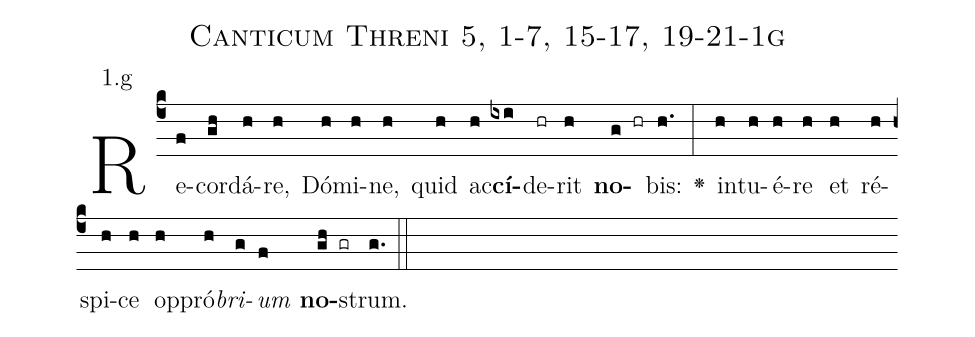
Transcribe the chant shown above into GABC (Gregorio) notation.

name: Canticum Threni 5, 1-7, 15-17, 19-21-1g;
annotation: 1.g;
%%
(c4)Re(f)cor(gh)dá(h)re,(h) Dó(h)mi(h)ne,(h) quid(h) ac(h)<b>cí</b>(ixi)de(hr)rit(h) <b>no</b>(g hr)bis:(h.) <v>\greheightstar</v>(:) in(h)tu(h)é(h)re(h) et(h) ré(h)spi(h)ce(h) op(h)pró(h)<i>bri</i>(g)<i>um</i>(f) <b>no</b>(gh gr)strum.(g.) (::)


%E(h) u(h) o(g) u(f) a(gh) e.(g.) (::)
